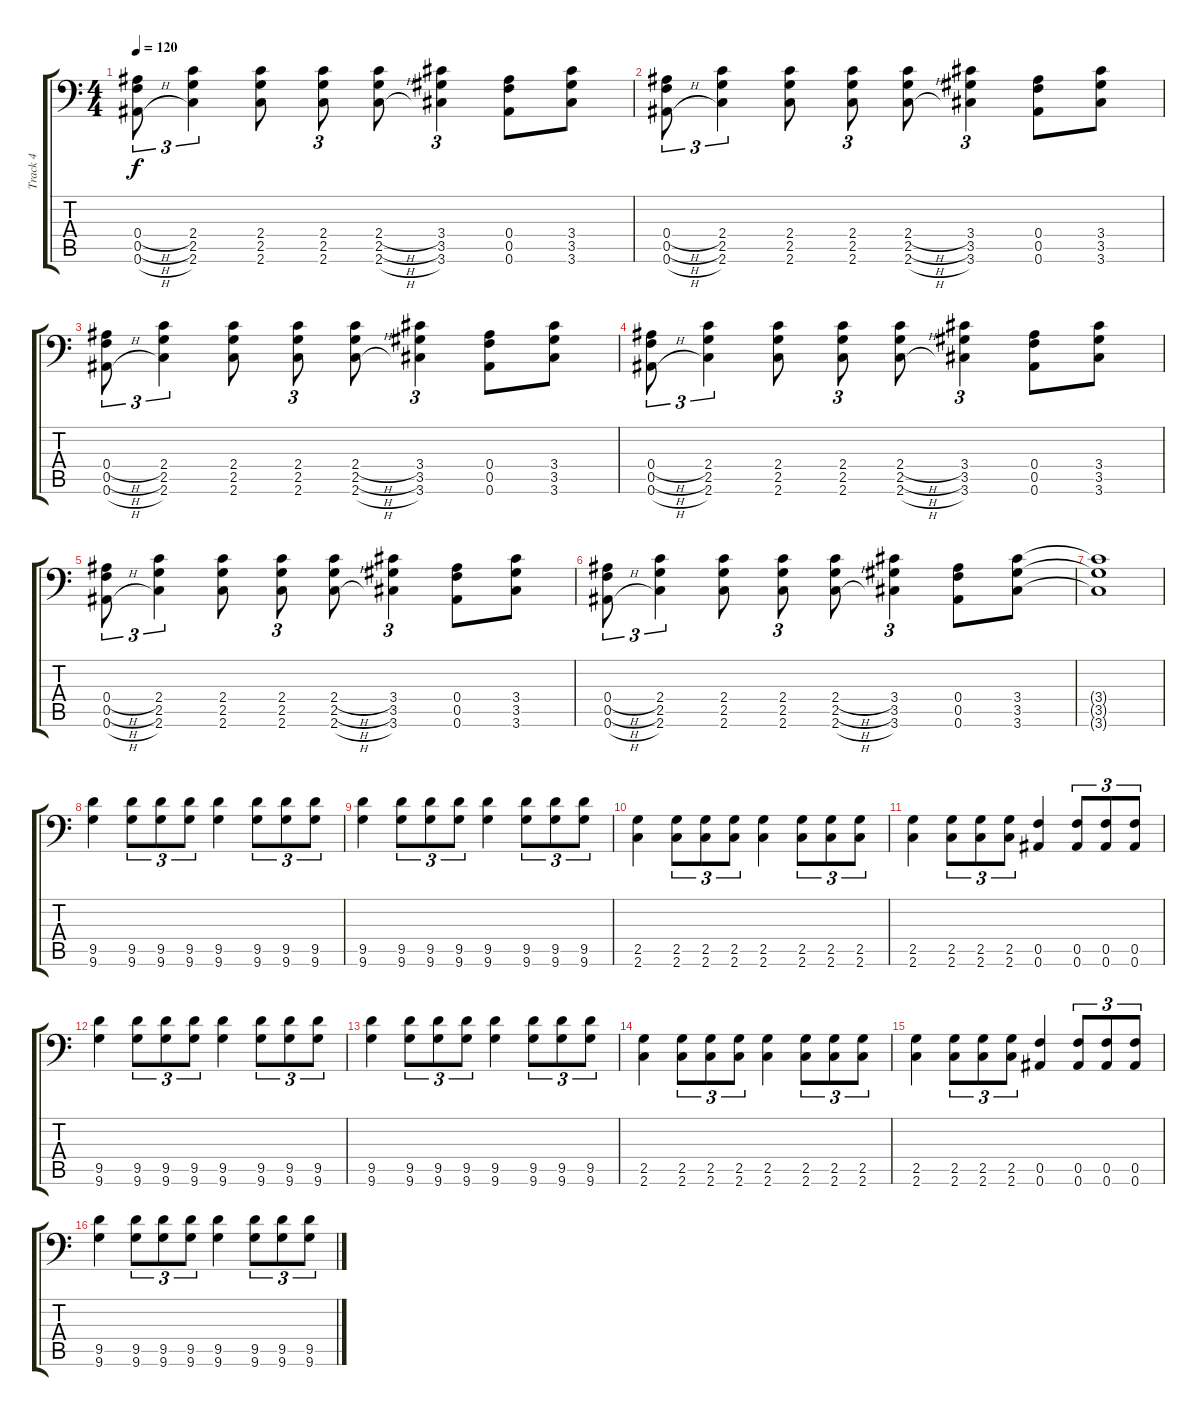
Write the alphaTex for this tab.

\track ("Track 4" "Track 4") {instrument distortionguitar}
\staff {score tabs}
\tuning (C4 G3 Eb3 Bb2 F2 Bb1) {hide}
\ts (4 4)
\tempo 120
\clef f4
\ks c
(0.4{h} 0.5{h} 0.6{h}).8{tu (3 2) dy f} (2.4 2.5 2.6).4{tu (3 2)} (2.4 2.5 2.6).8 (2.4 2.5 2.6).8{tu (3 2)} (2.4{h} 2.5{h} 2.6{h}).8 (3.4 3.5 3.6).4{tu (3 2)} (0.4 0.5 0.6).8 (3.4 3.5 3.6).8 |
(0.4{h} 0.5{h} 0.6{h}).8{tu (3 2)} (2.4 2.5 2.6).4{tu (3 2)} (2.4 2.5 2.6).8 (2.4 2.5 2.6).8{tu (3 2)} (2.4{h} 2.5{h} 2.6{h}).8 (3.4 3.5 3.6).4{tu (3 2)} (0.4 0.5 0.6).8 (3.4 3.5 3.6).8 |
(0.4{h} 0.5{h} 0.6{h}).8{tu (3 2)} (2.4 2.5 2.6).4{tu (3 2)} (2.4 2.5 2.6).8 (2.4 2.5 2.6).8{tu (3 2)} (2.4{h} 2.5{h} 2.6{h}).8 (3.4 3.5 3.6).4{tu (3 2)} (0.4 0.5 0.6).8 (3.4 3.5 3.6).8 |
(0.4{h} 0.5{h} 0.6{h}).8{tu (3 2)} (2.4 2.5 2.6).4{tu (3 2)} (2.4 2.5 2.6).8 (2.4 2.5 2.6).8{tu (3 2)} (2.4{h} 2.5{h} 2.6{h}).8 (3.4 3.5 3.6).4{tu (3 2)} (0.4 0.5 0.6).8 (3.4 3.5 3.6).8 |
(0.4{h} 0.5{h} 0.6{h}).8{tu (3 2)} (2.4 2.5 2.6).4{tu (3 2)} (2.4 2.5 2.6).8 (2.4 2.5 2.6).8{tu (3 2)} (2.4{h} 2.5{h} 2.6{h}).8 (3.4 3.5 3.6).4{tu (3 2)} (0.4 0.5 0.6).8 (3.4 3.5 3.6).8 |
(0.4{h} 0.5{h} 0.6{h}).8{tu (3 2)} (2.4 2.5 2.6).4{tu (3 2)} (2.4 2.5 2.6).8 (2.4 2.5 2.6).8{tu (3 2)} (2.4{h} 2.5{h} 2.6{h}).8 (3.4 3.5 3.6).4{tu (3 2)} (0.4 0.5 0.6).8 (3.4 3.5 3.6).8 |
(3.4{t} 3.5{t} 3.6{t}).1 |
(9.5 9.6).4 (9.5 9.6).8{tu (3 2)} (9.5 9.6).8{tu (3 2)} (9.5 9.6).8{tu (3 2)} (9.5 9.6).4 (9.5 9.6).8{tu (3 2)} (9.5 9.6).8{tu (3 2)} (9.5 9.6).8{tu (3 2)} |
(9.5 9.6).4 (9.5 9.6).8{tu (3 2)} (9.5 9.6).8{tu (3 2)} (9.5 9.6).8{tu (3 2)} (9.5 9.6).4 (9.5 9.6).8{tu (3 2)} (9.5 9.6).8{tu (3 2)} (9.5 9.6).8{tu (3 2)} |
(2.5 2.6).4 (2.5 2.6).8{tu (3 2)} (2.5 2.6).8{tu (3 2)} (2.5 2.6).8{tu (3 2)} (2.5 2.6).4 (2.5 2.6).8{tu (3 2)} (2.5 2.6).8{tu (3 2)} (2.5 2.6).8{tu (3 2)} |
(2.5 2.6).4 (2.5 2.6).8{tu (3 2)} (2.5 2.6).8{tu (3 2)} (2.5 2.6).8{tu (3 2)} (0.5 0.6).4 (0.5 0.6).8{tu (3 2)} (0.5 0.6).8{tu (3 2)} (0.5 0.6).8{tu (3 2)} |
(9.5 9.6).4 (9.5 9.6).8{tu (3 2)} (9.5 9.6).8{tu (3 2)} (9.5 9.6).8{tu (3 2)} (9.5 9.6).4 (9.5 9.6).8{tu (3 2)} (9.5 9.6).8{tu (3 2)} (9.5 9.6).8{tu (3 2)} |
(9.5 9.6).4 (9.5 9.6).8{tu (3 2)} (9.5 9.6).8{tu (3 2)} (9.5 9.6).8{tu (3 2)} (9.5 9.6).4 (9.5 9.6).8{tu (3 2)} (9.5 9.6).8{tu (3 2)} (9.5 9.6).8{tu (3 2)} |
(2.5 2.6).4 (2.5 2.6).8{tu (3 2)} (2.5 2.6).8{tu (3 2)} (2.5 2.6).8{tu (3 2)} (2.5 2.6).4 (2.5 2.6).8{tu (3 2)} (2.5 2.6).8{tu (3 2)} (2.5 2.6).8{tu (3 2)} |
(2.5 2.6).4 (2.5 2.6).8{tu (3 2)} (2.5 2.6).8{tu (3 2)} (2.5 2.6).8{tu (3 2)} (0.5 0.6).4 (0.5 0.6).8{tu (3 2)} (0.5 0.6).8{tu (3 2)} (0.5 0.6).8{tu (3 2)} |
(9.5 9.6).4 (9.5 9.6).8{tu (3 2)} (9.5 9.6).8{tu (3 2)} (9.5 9.6).8{tu (3 2)} (9.5 9.6).4 (9.5 9.6).8{tu (3 2)} (9.5 9.6).8{tu (3 2)} (9.5 9.6).8{tu (3 2)}
